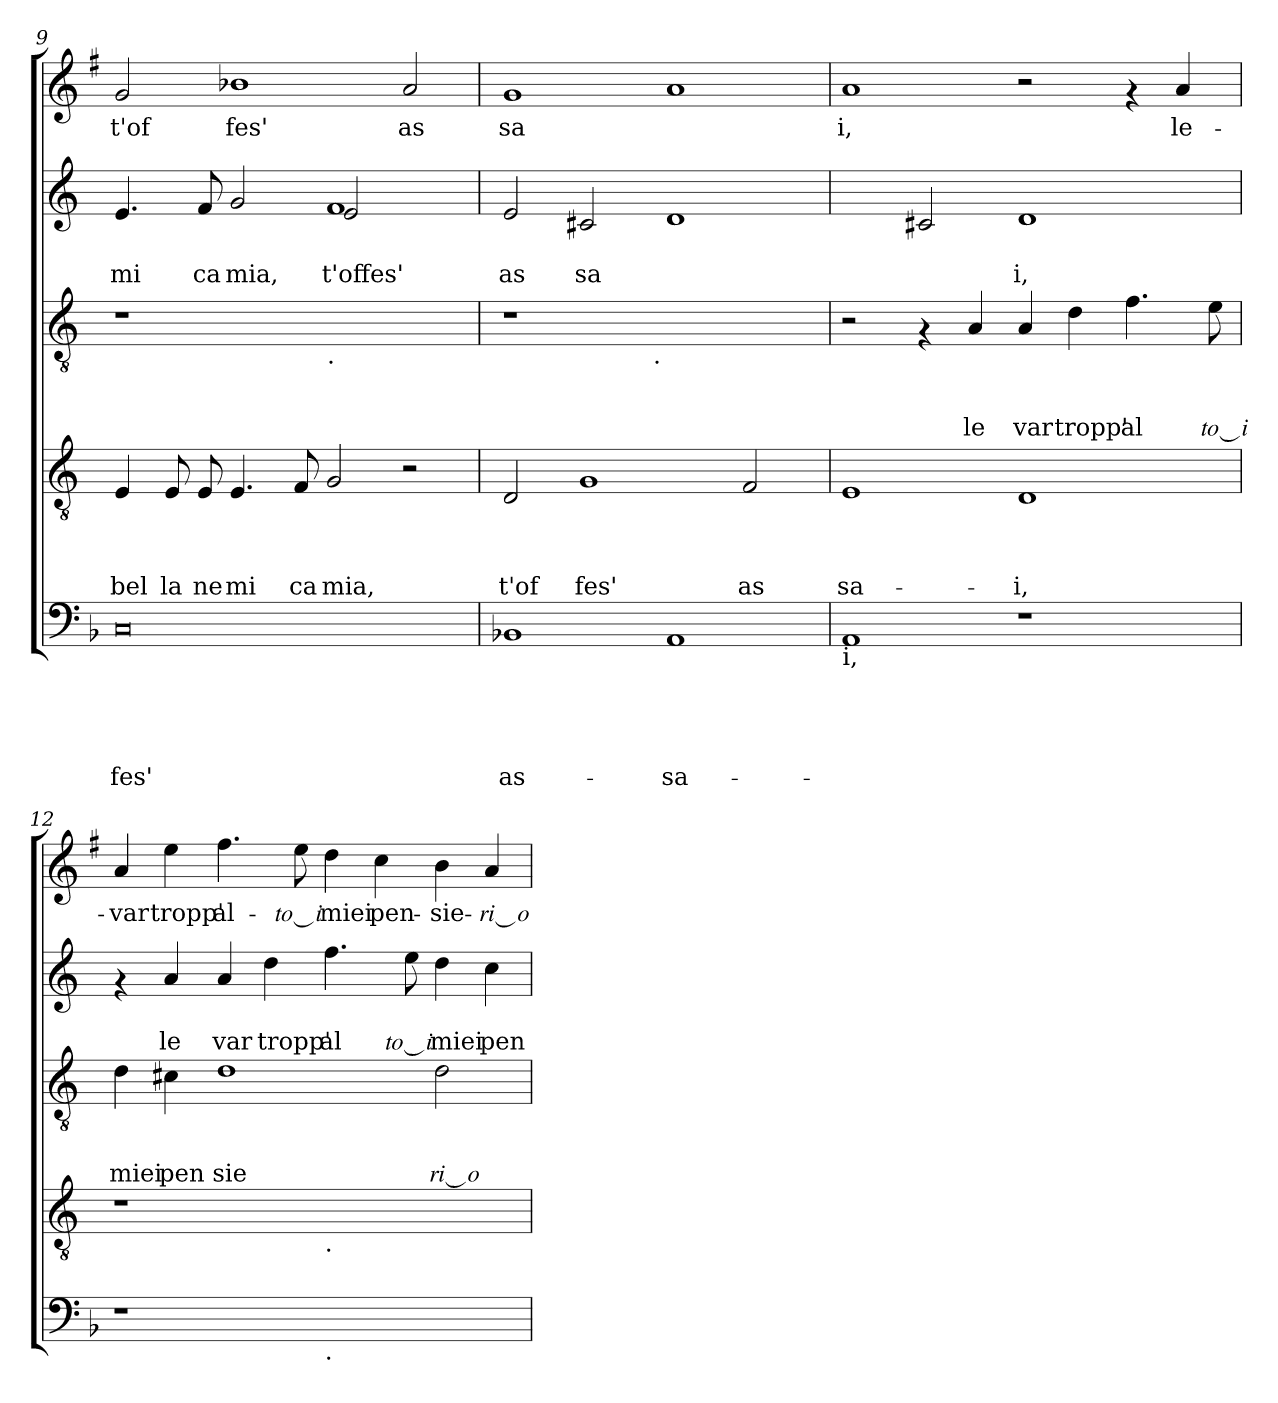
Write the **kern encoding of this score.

**kern	**text	**text	**text	**text	**text	**kern	**text	**text	**text	**text	**kern	**text	**text	**text	**kern	**text	**text	**kern	**text
*part5	*part5	*part5	*part5	*part5	*part5	*part4	*part4	*part4	*part4	*part4	*part3	*part3	*part3	*part3	*part2	*part2	*part2	*part1	*part1
*staff5	*staff5	*staff5	*staff5	*staff5	*staff5	*staff4	*staff4	*staff4	*staff4	*staff4	*staff3	*staff3	*staff3	*staff3	*staff2	*staff2	*staff2	*staff1	*staff1
*clefF4	*	*	*	*	*	*clefGv2	*	*	*	*	*clefGv2	*	*	*	*clefG2	*	*	*clefG2	*
*	*	*	*	*	*	*ITrd-3c-5	*	*	*	*	*ITrd-3c-5	*	*	*	*ITrd-3c-5	*	*	*ITrd1c2	*
*k[b-]	*	*	*	*	*	*k[b-]	*	*	*	*	*k[b-]	*	*	*	*k[b-]	*	*	*k[b-]	*
*F:	*	*	*	*	*	*F:	*	*	*	*	*F:	*	*	*	*F:	*	*	*F:	*
=9	=9	=9	=9	=9	=9	=9	=9	=9	=9	=9	=9	=9	=9	=9	=9	=9	=9	=9	=9
!	!	!	!	!	!LO:LY:b	!	!	!	!	!LO:LY:b	!	!	!	!	!	!	!LO:LY:b	!	!LO:LY:b
*	*	*	*	*	*	*	*	*	*	*	*	*	*	*	*^	*	*	*	*
0C	.	.	.	.	-fes'	4A/	.	.	.	bel	1r	.	.	.	4.a/	1ryy	.	mi	2f/	t'of
!	!	!	!	!	!	!	!	!	!	!LO:LY:b	!	!	!	!	!	!	!	!	!	!
.	.	.	.	.	.	8A/	.	.	.	la	.	.	.	.	.	.	.	.	.	.
!	!	!	!	!	!	!	!	!	!	!LO:LY:b	!	!	!	!	!	!	!	!LO:LY:b	!	!
.	.	.	.	.	.	8A/	.	.	.	ne	.	.	.	.	8b-/	.	.	ca	.	.
!	!	!	!	!	!	!	!	!	!	!LO:LY:b	!	!	!	!	!	!	!	!LO:LY:b	!	!LO:LY:b
.	.	.	.	.	.	4.A/	.	.	.	mi	.	.	.	.	2cc/	.	.	mia,	1a-X	fes'
!	!	!	!	!	!	!	!	!	!	!LO:LY:b	!	!	!	!	!	!	!	!	!	!
.	.	.	.	.	.	8B-/	.	.	.	ca	.	.	.	.	.	.	.	.	.	.
!	!	!	!	!	!	!	!	!	!	!	!LO:TX:b:t=.	!	!	!	!	!	!	!	!	!
!	!	!	!	!	!	!	!	!	!	!LO:LY:b	!	!	!	!	!	!	!	!LO:LY:b	!	!
.	.	.	.	.	.	2c/	.	.	.	mia,	1ryy	.	.	.	1b-	2a/	.	t'offes'	.	.
!	!	!	!	!	!	!	!	!	!	!	!	!	!	!	!	!	!	!	!	!LO:LY:b
.	.	.	.	.	.	2r	.	.	.	.	.	.	.	.	.	2ryy	.	.	2g/	as
=10	=10	=10	=10	=10	=10	=10	=10	=10	=10	=10	=10	=10	=10	=10	=10	=10	=10	=10	=10	=10
!	!	!	!	!	!LO:LY:b	!	!	!	!	!LO:LY:b	!	!	!	!	!	!	!	!LO:LY:b	!	!LO:LY:b
*	*	*	*	*	*	*	*	*	*	*	*^	*	*	*	*v	*v	*	*	*	*
1BB-X	.	.	.	.	as-	2G/	.	.	.	t'of	1r	2ryy	.	.	.	2a/	.	as	1f	sa
!	!	!	!	!	!	!	!	!	!	!LO:LY:b	!	!	!	!	!	!	!	!LO:LY:b	!	!
.	.	.	.	.	.	1c	.	.	.	fes'	.	4...ryy	.	.	.	2f#X/	.	sa	.	.
!	!	!	!	!	!	!	!	!	!	!	!	!LO:TX:b:t=.	!	!	!	!	!	!	!	!
.	.	.	.	.	.	.	.	.	.	.	.	1ryy	.	.	.	.	.	.	.	.
!	!	!	!	!	!LO:LY:b	!	!	!	!	!	!	!	!	!	!	!	!	!	!	!
1AA	.	.	.	.	-sa-	.	.	.	.	.	1ryy	.	.	.	.	1g	.	.	1g	.
!	!	!	!	!	!	!	!	!	!	!LO:LY:b	!	!	!	!	!	!	!	!	!	!
.	.	.	.	.	.	2B-/	.	.	.	as	.	.	.	.	.	.	.	.	.	.
.	.	.	.	.	.	.	.	.	.	.	.	32ryy	.	.	.	.	.	.	.	.
!!LO:LB:g=z
=11	=11	=11	=11	=11	=11	=11	=11	=11	=11	=11	=11	=11	=11	=11	=11	=11	=11	=11	=11	=11
!LO:TX:b:t=i,	!	!	!	!	!	!	!	!	!	!	!	!	!	!	!	!	!	!	!	!
!	!	!	!	!	!	!	!	!	!	!LO:LY:b	!	!	!	!	!	!	!	!	!	!LO:LY:b
*	*	*	*	*	*	*	*	*	*	*	*v	*v	*	*	*	*	*	*	*	*
1AA	.	.	.	.	.	1A	.	.	.	sa-	2r	.	.	.	2ryy	.	.	1g	i,
.	.	.	.	.	.	.	.	.	.	.	4rF	.	.	.	2f#X/	.	.	.	.
!	!	!	!	!	!	!	!	!	!	!	!	!	!	!LO:LY:b	!	!	!	!	!
.	.	.	.	.	.	.	.	.	.	.	4d/	.	.	le	.	.	.	.	.
!	!	!	!	!	!	!	!	!	!	!LO:LY:b	!	!	!	!LO:LY:b	!	!	!LO:LY:b	!	!
1r	.	.	.	.	.	1G	.	.	.	-i,	4d/	.	.	var	1g	.	i,	2r	.
!	!	!	!	!	!	!	!	!	!	!	!	!	!	!LO:LY:b	!	!	!	!	!
.	.	.	.	.	.	.	.	.	.	.	4g\	.	.	tropp'	.	.	.	.	.
!	!	!	!	!	!	!	!	!	!	!	!	!	!	!LO:LY:b	!	!	!	!	!
.	.	.	.	.	.	.	.	.	.	.	4.b-\	.	.	al	.	.	.	4rf	.
!	!	!	!	!	!	!	!	!	!	!	!	!	!	!	!	!	!	!	!LO:LY:b
.	.	.	.	.	.	.	.	.	.	.	.	.	.	.	.	.	.	4g/	le-
!	!	!	!	!	!	!	!	!	!	!	!	!	!	!LO:LY:b	!	!	!	!	!
.	.	.	.	.	.	.	.	.	.	.	8a\	.	.	to‿i	.	.	.	.	.
=12	=12	=12	=12	=12	=12	=12	=12	=12	=12	=12	=12	=12	=12	=12	=12	=12	=12	=12	=12
!	!	!	!	!	!	!	!	!	!	!	!	!	!	!LO:LY:b	!	!	!	!	!LO:LY:b
1r	.	.	.	.	.	1r	.	.	.	.	4g\	.	.	miei	4rf	.	.	4g/	-var
!	!	!	!	!	!	!	!	!	!	!	!	!	!	!LO:LY:b	!	!	!LO:LY:b	!	!LO:LY:b
.	.	.	.	.	.	.	.	.	.	.	4f#X\	.	.	pen	4dd/	.	le	4dd\	tropp'
!	!	!	!	!	!	!	!	!	!	!	!	!	!	!LO:LY:b	!	!	!LO:LY:b	!	!LO:LY:b
.	.	.	.	.	.	.	.	.	.	.	1g	.	.	sie	4dd/	.	var	4.ee\	al-
!	!	!	!	!	!	!	!	!	!	!	!	!	!	!	!	!	!LO:LY:b	!	!
.	.	.	.	.	.	.	.	.	.	.	.	.	.	.	4gg\	.	tropp'	.	.
!	!	!	!	!	!	!	!	!	!	!	!	!	!	!	!	!	!	!	!LO:LY:b
.	.	.	.	.	.	.	.	.	.	.	.	.	.	.	.	.	.	8dd\	-to‿i
!	!	!	!	!	!	!LO:TX:b:t=.	!	!	!	!	!	!	!	!	!	!	!	!	!
!LO:TX:b:t=.	!	!	!	!	!	!	!	!	!	!	!	!	!	!	!	!	!	!	!
!	!	!	!	!	!	!	!	!	!	!	!	!	!	!	!	!	!LO:LY:b	!	!LO:LY:b
1ryy	.	.	.	.	.	1ryy	.	.	.	.	.	.	.	.	4.bb-\	.	al	4cc\	miei
!	!	!	!	!	!	!	!	!	!	!	!	!	!	!	!	!	!	!	!LO:LY:b
.	.	.	.	.	.	.	.	.	.	.	.	.	.	.	.	.	.	4b-\	pen-
!	!	!	!	!	!	!	!	!	!	!	!	!	!	!	!	!	!LO:LY:b	!	!
.	.	.	.	.	.	.	.	.	.	.	.	.	.	.	8aa\	.	to‿i	.	.
!	!	!	!	!	!	!	!	!	!	!	!	!	!	!LO:LY:b	!	!	!LO:LY:b	!	!LO:LY:b
.	.	.	.	.	.	.	.	.	.	.	2g\	.	.	ri‿o	4gg\	.	miei	4a\	-sie-
!	!	!	!	!	!	!	!	!	!	!	!	!	!	!	!	!	!LO:LY:b	!	!LO:LY:b
.	.	.	.	.	.	.	.	.	.	.	.	.	.	.	4ff\	.	pen	4g/	-ri‿o-
=	=	=	=	=	=	=	=	=	=	=	=	=	=	=	=	=	=	=	=
*-	*-	*-	*-	*-	*-	*-	*-	*-	*-	*-	*-	*-	*-	*-	*-	*-	*-	*-	*-
